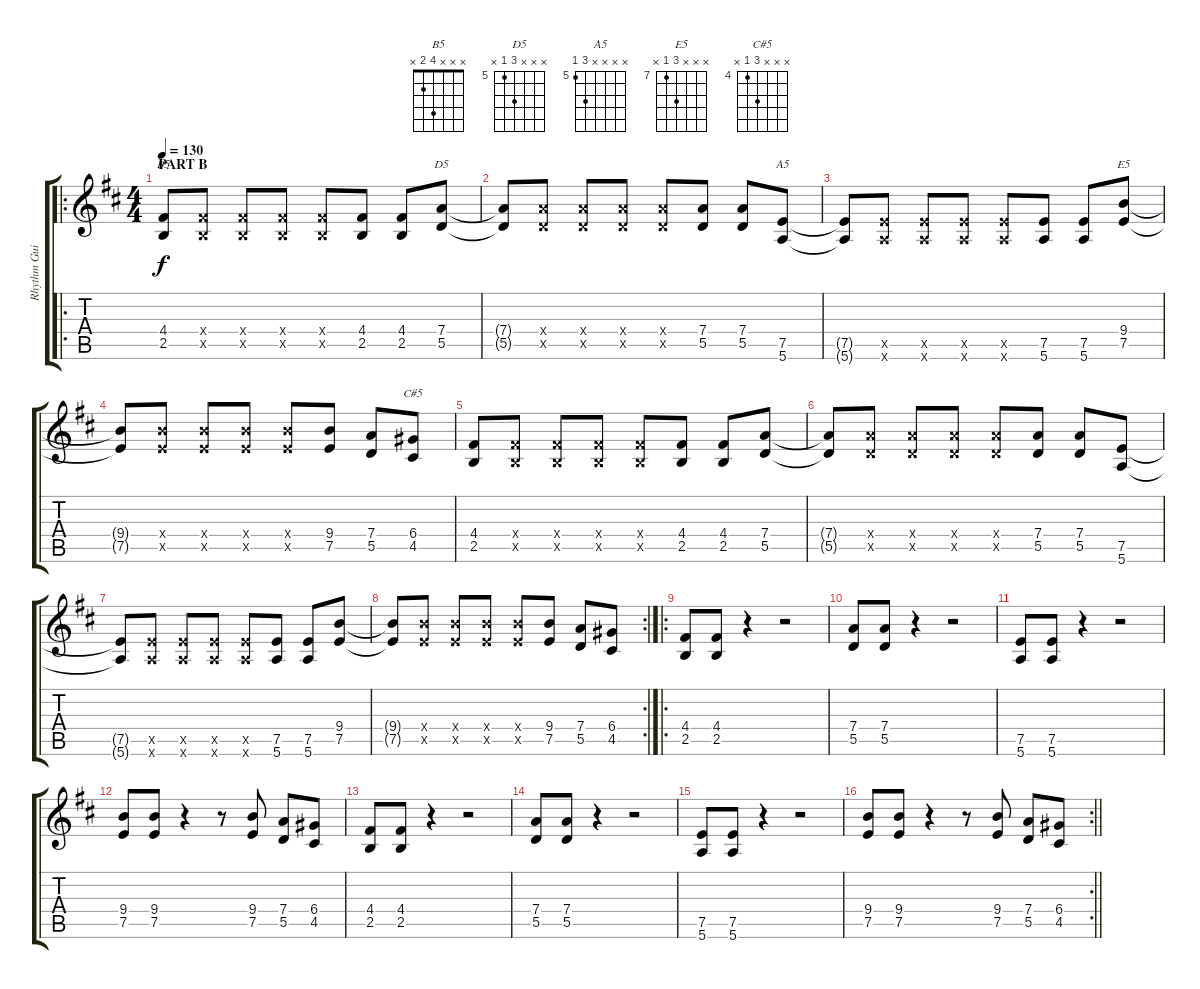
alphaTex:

\track ("Rhythm Guitar" "Rhythm Gui") {instrument overdrivenguitar}
\staff {score tabs}
\tuning (E4 B3 G3 D3 A2 E2) {hide}
\chord ("B5" x x x 4 2 x)
\chord ("D5" x x x 7 5 x) {firstfret 5}
\chord ("A5" x x x x 7 5) {firstfret 5}
\chord ("E5" x x x 9 7 x) {firstfret 7}
\chord ("C#5" x x x 6 4 x) {firstfret 4}
\ro
\ts (4 4)
\section ("" "PART B")
\tempo 130
\clef g2
\ks d
(4.4 2.5).8{ch "B5" dy f} (4.4{x} 2.5{x}).8 (4.4{x} 2.5{x}).8 (4.4{x} 2.5{x}).8 (4.4{x} 2.5{x}).8 (4.4 2.5).8 (4.4 2.5).8 (7.4 5.5).8{ch "D5"} |
(7.4{t} 5.5{t}).8 (7.4{x} 5.5{x}).8 (7.4{x} 5.5{x}).8 (7.4{x} 5.5{x}).8 (7.4{x} 5.5{x}).8 (7.4 5.5).8 (7.4 5.5).8 (7.5 5.6).8{ch "A5"} |
(7.5{t} 5.6{t}).8 (7.5{x} 5.6{x}).8 (7.5{x} 5.6{x}).8 (7.5{x} 5.6{x}).8 (7.5{x} 5.6{x}).8 (7.5 5.6).8 (7.5 5.6).8 (9.4 7.5).8{ch "E5"} |
(9.4{t} 7.5{t}).8 (9.4{x} 7.5{x}).8 (9.4{x} 7.5{x}).8 (9.4{x} 7.5{x}).8 (9.4{x} 7.5{x}).8 (9.4 7.5).8 (7.4 5.5).8 (6.4 4.5).8{ch "C#5"} |
(4.4 2.5).8 (4.4{x} 2.5{x}).8 (4.4{x} 2.5{x}).8 (4.4{x} 2.5{x}).8 (4.4{x} 2.5{x}).8 (4.4 2.5).8 (4.4 2.5).8 (7.4 5.5).8 |
(7.4{t} 5.5{t}).8 (7.4{x} 5.5{x}).8 (7.4{x} 5.5{x}).8 (7.4{x} 5.5{x}).8 (7.4{x} 5.5{x}).8 (7.4 5.5).8 (7.4 5.5).8 (7.5 5.6).8 |
(7.5{t} 5.6{t}).8 (7.5{x} 5.6{x}).8 (7.5{x} 5.6{x}).8 (7.5{x} 5.6{x}).8 (7.5{x} 5.6{x}).8 (7.5 5.6).8 (7.5 5.6).8 (9.4 7.5).8 |
\rc 2
(9.4{t} 7.5{t}).8 (9.4{x} 7.5{x}).8 (9.4{x} 7.5{x}).8 (9.4{x} 7.5{x}).8 (9.4{x} 7.5{x}).8 (9.4 7.5).8 (7.4 5.5).8 (6.4 4.5).8 |
\ro
(4.4 2.5).8 (4.4 2.5).8 r.4 r.2 |
(7.4 5.5).8 (7.4 5.5).8 r.4 r.2 |
(7.5 5.6).8 (7.5 5.6).8 r.4 r.2 |
(9.4 7.5).8 (9.4 7.5).8 r.4 r.8 (9.4 7.5).8 (7.4 5.5).8 (6.4 4.5).8 |
(4.4 2.5).8 (4.4 2.5).8 r.4 r.2 |
(7.4 5.5).8 (7.4 5.5).8 r.4 r.2 |
(7.5 5.6).8 (7.5 5.6).8 r.4 r.2 |
\rc 2
\barLineRight lightlight
(9.4 7.5).8 (9.4 7.5).8 r.4 r.8 (9.4 7.5).8 (7.4 5.5).8 (6.4 4.5).8
